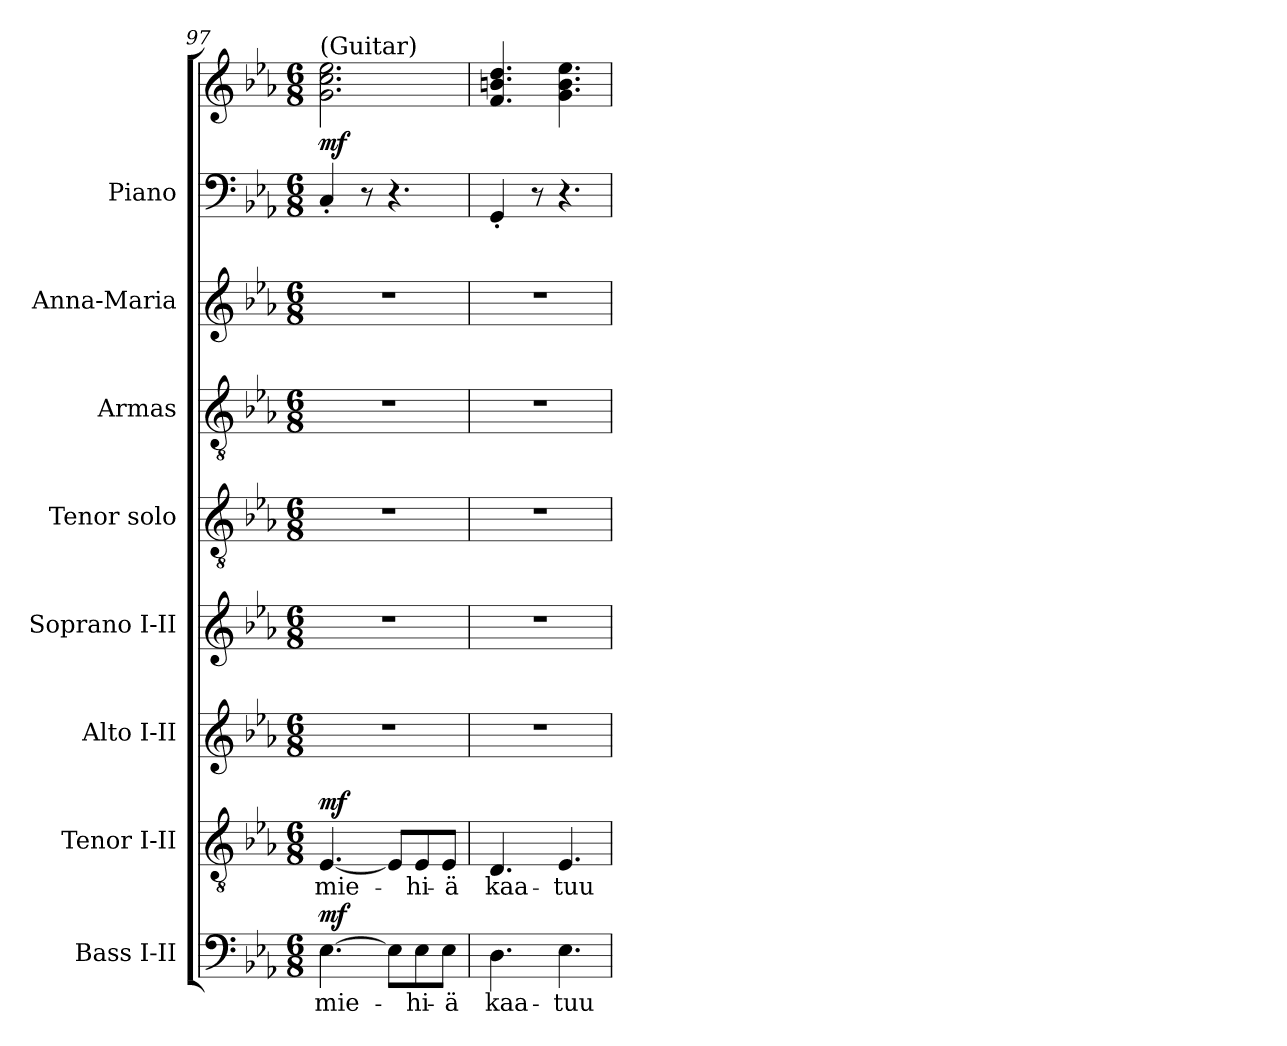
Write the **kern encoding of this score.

**kern	**text	**dynam	**kern	**text	**dynam	**kern	**kern	**kern	**kern	**kern	**kern	**kern	**dynam
*part8	*part8	*part8	*part7	*part7	*part7	*part6	*part5	*part4	*part3	*part2	*part1	*part1	*part1
*staff9	*staff9	*staff9	*staff8	*staff8	*staff8	*staff7	*staff6	*staff5	*staff4	*staff3	*staff2	*staff1	*staff1/2
*I"Bass I-II	*	*	*I"Tenor I-II	*	*	*I"Alto I-II	*I"Soprano I-II	*I"Tenor solo	*I"Armas	*I"Anna-Maria	*I"Piano	*	*
*I'B.	*	*	*I'T.	*	*	*I'A.	*I'S.	*I'T. Solo	*I'Armas	*I'A-M	*I'Pno.	*	*
*clefF4	*	*	*clefGv2	*	*	*clefG2	*clefG2	*clefGv2	*clefGv2	*clefG2	*clefF4	*clefG2	*
*	*	*	*ITrd7c12	*	*	*	*	*ITrd7c12	*ITrd7c12	*	*	*	*
*k[b-e-a-]	*	*	*k[b-e-a-]	*	*	*k[b-e-a-]	*k[b-e-a-]	*k[b-e-a-]	*k[b-e-a-]	*k[b-e-a-]	*k[b-e-a-]	*k[b-e-a-]	*
*E-:	*	*	*E-:	*	*	*E-:	*E-:	*E-:	*E-:	*E-:	*E-:	*E-:	*
*M6/8	*	*	*M6/8	*	*	*M6/8	*M6/8	*M6/8	*M6/8	*M6/8	*M6/8	*M6/8	*
=97	=97	=97	=97	=97	=97	=97	=97	=97	=97	=97	=97	=97	=97
!	!LO:LY:b:color=#000000	!	!	!	!	!	!	!	!	!	!	!	!
!	!	!	!	!	!	!	!	!	!	!	!	!LO:TX:a:t=(Guitar)	!
!	!	!	!	!LO:LY:b:color=#000000	!	!LO:N:vis=1	!LO:N:vis=1	!LO:N:vis=1	!LO:N:vis=1	!LO:N:vis=1	!	!	!
[>4.E-i\	mie-	mf	[<4.EE-i/	mie-	mf	2.r	2.r	2.r	2.r	2.r	4C'i/	2.gi\ 2.cci 2.ee-i	mf
.	.	.	.	.	.	.	.	.	.	.	8r	.	.
8E-i\L]	.	.	8EE-i/L]	.	.	.	.	.	.	.	4.r	.	.
!	!LO:LY:b:color=#000000	!	!	!	!	!	!	!	!	!	!	!	!
!	!	!	!	!LO:LY:b:color=#000000	!	!	!	!	!	!	!	!	!
8E-i\	-hi-	.	8EE-i/	-hi-	.	.	.	.	.	.	.	.	.
!	!LO:LY:b:color=#000000	!	!	!	!	!	!	!	!	!	!	!	!
!	!	!	!	!LO:LY:b:color=#000000	!	!	!	!	!	!	!	!	!
8E-i\J	-ä	.	8EE-i/J	-ä	.	.	.	.	.	.	.	.	.
=98	=98	=98	=98	=98	=98	=98	=98	=98	=98	=98	=98	=98	=98
!	!LO:LY:b:color=#000000	!	!	!	!	!	!	!	!	!	!	!	!
!	!	!	!	!LO:LY:b:color=#000000	!	!LO:N:vis=1	!LO:N:vis=1	!LO:N:vis=1	!LO:N:vis=1	!LO:N:vis=1	!	!	!
4.Di\	kaa-	.	4.DDi/	kaa-	.	2.r	2.r	2.r	2.r	2.r	4GG'i/	4.fi/ 4.bni 4.ddi	.
.	.	.	.	.	.	.	.	.	.	.	8r	.	.
!	!LO:LY:b:color=#000000	!	!	!	!	!	!	!	!	!	!	!	!
!	!	!	!	!LO:LY:b:color=#000000	!	!	!	!	!	!	!	!	!
4.E-i\	-tuu	.	4.EE-i/	-tuu	.	.	.	.	.	.	4.r	4.gi\ 4.bi 4.ee-i	.
=	=	=	=	=	=	=	=	=	=	=	=	=	=
*-	*-	*-	*-	*-	*-	*-	*-	*-	*-	*-	*-	*-	*-
